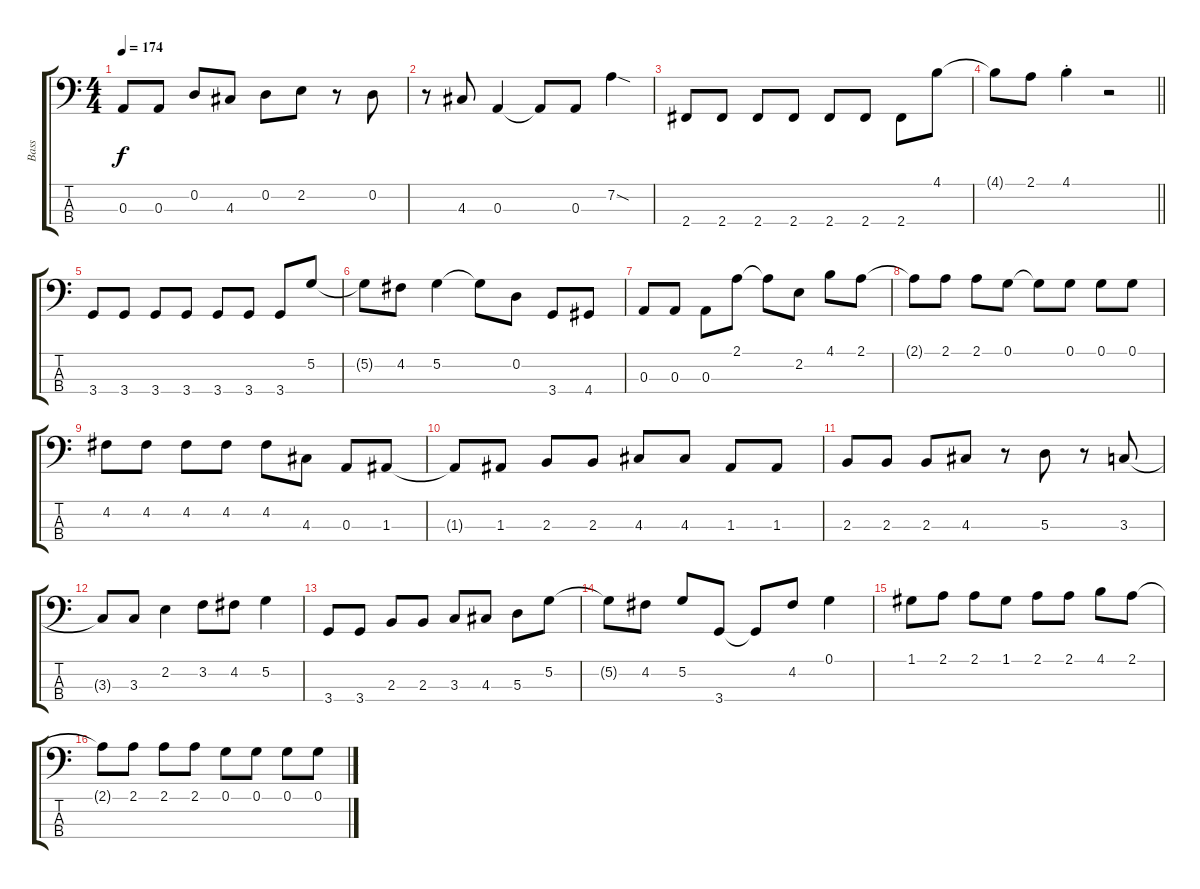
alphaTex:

\track ("Bass" "Bass") {instrument electricbassfinger}
\staff {score tabs}
\tuning (G2 D2 A1 E1) {hide}
\ts (4 4)
\tempo 174
\clef f4
\ks c
0.3.8{dy f} 0.3.8 0.2.8 4.3.8 0.2.8 2.2.8 r.8 0.2.8 |
r.8 4.3.8 0.3.4 0.3{t}.8 0.3.8 7.2{sod}.4 |
2.4.8 2.4.8 2.4.8 2.4.8 2.4.8 2.4.8 2.4.8 4.1.8 |
\barLineRight lightlight
4.1{t}.8 2.1.8 4.1{st}.4 r.2 |
3.4.8 3.4.8 3.4.8 3.4.8 3.4.8 3.4.8 3.4.8 5.2.8 |
5.2{t}.8 4.2.8 5.2.4 5.2{t}.8 0.2.8 3.4.8 4.4.8 |
0.3.8 0.3.8 0.3.8 2.1.8 2.1{t}.8 2.2.8 4.1.8 2.1.8 |
2.1{t}.8 2.1.8 2.1.8 0.1.8 0.1{t}.8 0.1.8 0.1.8 0.1.8 |
4.2.8 4.2.8 4.2.8 4.2.8 4.2.8 4.3.8 0.3.8 1.3.8 |
1.3{t}.8 1.3.8 2.3.8 2.3.8 4.3.8 4.3.8 1.3.8 1.3.8 |
2.3.8 2.3.8 2.3.8 4.3.8 r.8 5.3.8 r.8 3.3.8 |
3.3{t}.8 3.3.8 2.2.4 3.2.8 4.2.8 5.2.4 |
3.4.8 3.4.8 2.3.8 2.3.8 3.3.8 4.3.8 5.3.8 5.2.8 |
5.2{t}.8 4.2.8 5.2.8 3.4.8 3.4{t}.8 4.2.8 0.1.4 |
1.1.8 2.1.8 2.1.8 1.1.8 2.1.8 2.1.8 4.1.8 2.1.8 |
2.1{t}.8 2.1.8 2.1.8 2.1.8 0.1.8 0.1.8 0.1.8 0.1.8
